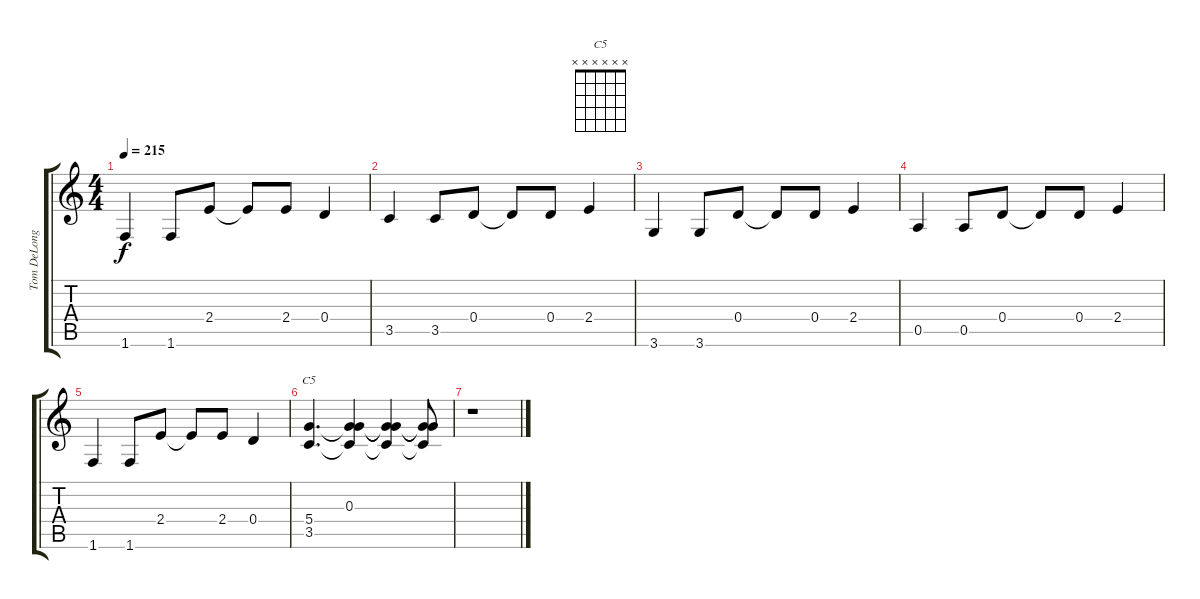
\track ("Tom DeLonge Distortion" "Tom DeLong") {instrument distortionguitar}
\staff {score tabs}
\tuning (E4 B3 G3 D3 A2 E2) {hide}
\chord ("C5" x x x x x x)
\ts (4 4)
\tempo 215
\clef g2
\ks c
1.6.4{dy f} 1.6.8 2.4.8 2.4{t}.8 2.4.8 0.4.4 |
3.5.4 3.5.8 0.4.8 0.4{t}.8 0.4.8 2.4.4 |
3.6.4 3.6.8 0.4.8 0.4{t}.8 0.4.8 2.4.4 |
0.5.4 0.5.8 0.4.8 0.4{t}.8 0.4.8 2.4.4 |
1.6.4 1.6.8 2.4.8 2.4{t}.8 2.4.8 0.4.4 |
(5.4 3.5).4{d ch "C5"} (0.3 5.4{t} 3.5{t}).4 (0.3{t} 5.4{t} 3.5{t}).4 (0.3{t} 5.4{t} 3.5{t}).8 |
r.1
